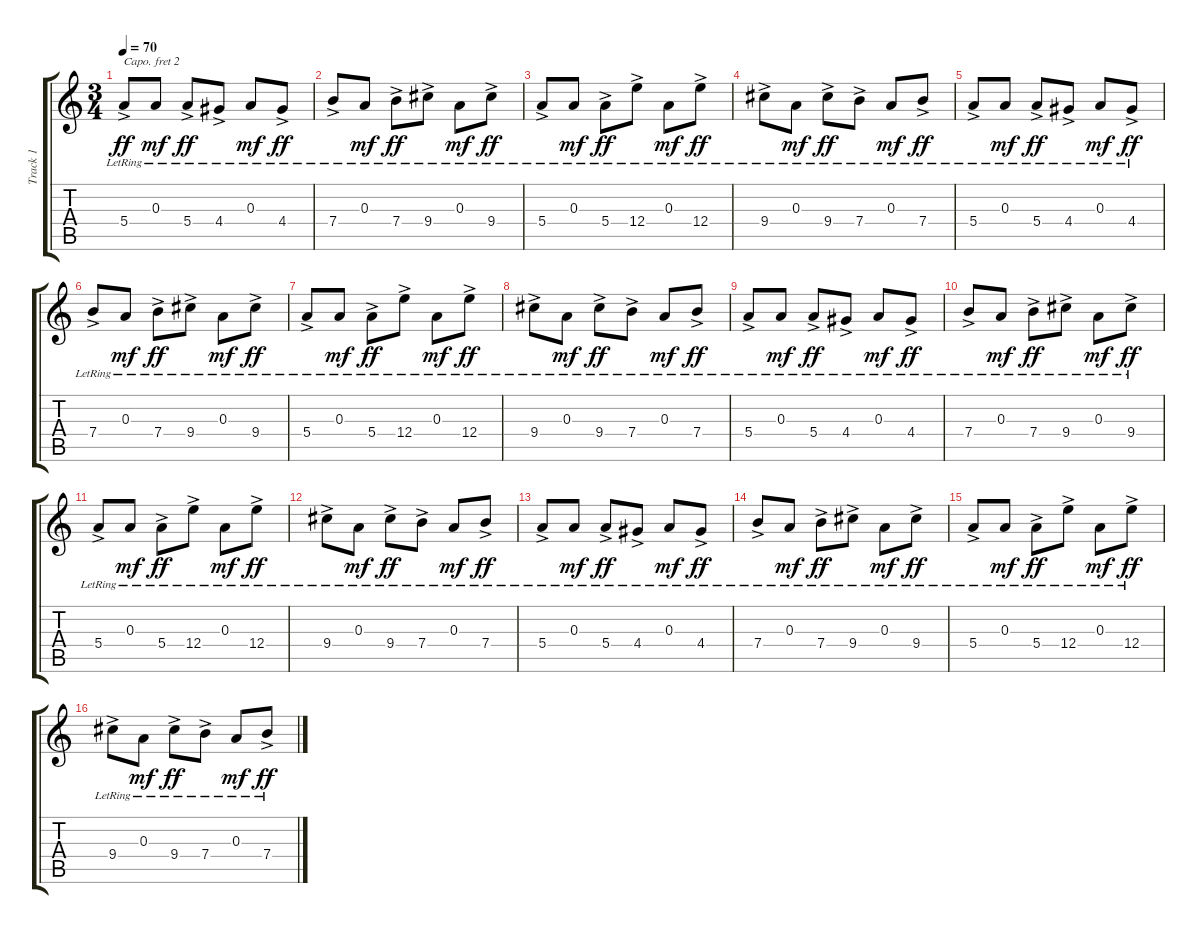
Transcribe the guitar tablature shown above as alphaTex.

\track ("Track 1" "Track 1") {instrument electricguitarjazz}
\staff {score tabs}
\capo 2
\tuning (E4 B3 G3 D3 A2 E2) {hide}
\ts (3 4)
\tempo 70
\clef g2
\ks c
5.4{ac lr}.8{dy ff} 0.3{lr}.8{dy mf} 5.4{ac lr}.8{dy ff} 4.4{ac lr}.8 0.3{lr}.8{dy mf} 4.4{ac lr}.8{dy ff} |
7.4{ac lr}.8 0.3{lr}.8{dy mf} 7.4{ac lr}.8{dy ff} 9.4{ac lr}.8 0.3{lr}.8{dy mf} 9.4{ac lr}.8{dy ff} |
5.4{ac lr}.8 0.3{lr}.8{dy mf} 5.4{ac lr}.8{dy ff} 12.4{ac lr}.8 0.3{lr}.8{dy mf} 12.4{ac lr}.8{dy ff} |
9.4{ac lr}.8 0.3{lr}.8{dy mf} 9.4{ac lr}.8{dy ff} 7.4{ac lr}.8 0.3{lr}.8{dy mf} 7.4{ac lr}.8{dy ff} |
5.4{ac lr}.8 0.3{lr}.8{dy mf} 5.4{ac lr}.8{dy ff} 4.4{ac lr}.8 0.3{lr}.8{dy mf} 4.4{ac lr}.8{dy ff} |
7.4{ac lr}.8 0.3{lr}.8{dy mf} 7.4{ac lr}.8{dy ff} 9.4{ac lr}.8 0.3{lr}.8{dy mf} 9.4{ac lr}.8{dy ff} |
5.4{ac lr}.8 0.3{lr}.8{dy mf} 5.4{ac lr}.8{dy ff} 12.4{ac lr}.8 0.3{lr}.8{dy mf} 12.4{ac lr}.8{dy ff} |
9.4{ac lr}.8 0.3{lr}.8{dy mf} 9.4{ac lr}.8{dy ff} 7.4{ac lr}.8 0.3{lr}.8{dy mf} 7.4{ac lr}.8{dy ff} |
5.4{ac lr}.8 0.3{lr}.8{dy mf} 5.4{ac lr}.8{dy ff} 4.4{ac lr}.8 0.3{lr}.8{dy mf} 4.4{ac lr}.8{dy ff} |
7.4{ac lr}.8 0.3{lr}.8{dy mf} 7.4{ac lr}.8{dy ff} 9.4{ac lr}.8 0.3{lr}.8{dy mf} 9.4{ac lr}.8{dy ff} |
5.4{ac lr}.8 0.3{lr}.8{dy mf} 5.4{ac lr}.8{dy ff} 12.4{ac lr}.8 0.3{lr}.8{dy mf} 12.4{ac lr}.8{dy ff} |
9.4{ac lr}.8 0.3{lr}.8{dy mf} 9.4{ac lr}.8{dy ff} 7.4{ac lr}.8 0.3{lr}.8{dy mf} 7.4{ac lr}.8{dy ff} |
5.4{ac lr}.8 0.3{lr}.8{dy mf} 5.4{ac lr}.8{dy ff} 4.4{ac lr}.8 0.3{lr}.8{dy mf} 4.4{ac lr}.8{dy ff} |
7.4{ac lr}.8 0.3{lr}.8{dy mf} 7.4{ac lr}.8{dy ff} 9.4{ac lr}.8 0.3{lr}.8{dy mf} 9.4{ac lr}.8{dy ff} |
5.4{ac lr}.8 0.3{lr}.8{dy mf} 5.4{ac lr}.8{dy ff} 12.4{ac lr}.8 0.3{lr}.8{dy mf} 12.4{ac lr}.8{dy ff} |
9.4{ac lr}.8 0.3{lr}.8{dy mf} 9.4{ac lr}.8{dy ff} 7.4{ac lr}.8 0.3{lr}.8{dy mf} 7.4{ac lr}.8{dy ff}
